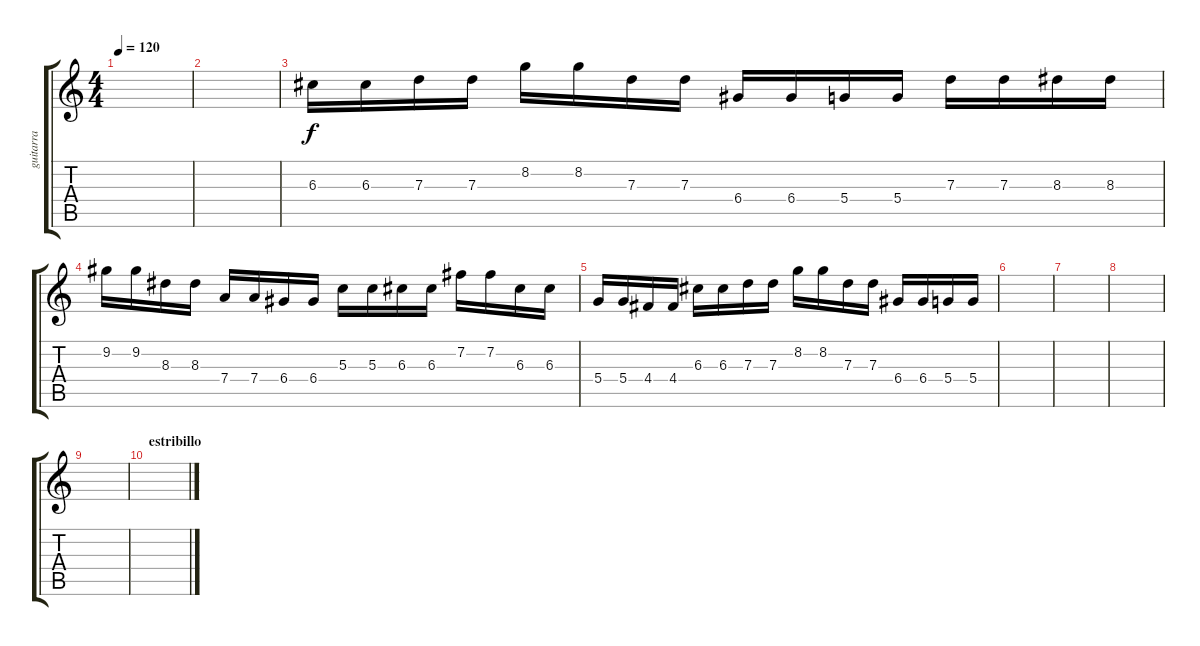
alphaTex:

\track ("guitarra" "guitarra") {instrument distortionguitar}
\staff {score tabs}
\tuning (E4 B3 G3 D3 A2 E2) {hide}
\ts (4 4)
\tempo 120
\clef g2
\ks c
|
|
6.3.16 6.3.16 7.3.16 7.3.16 8.2.16 8.2.16 7.3.16 7.3.16 6.4.16 6.4.16 5.4.16 5.4.16 7.3.16 7.3.16 8.3.16 8.3.16 |
9.2.16 9.2.16 8.3.16 8.3.16 7.4.16 7.4.16 6.4.16 6.4.16 5.3.16 5.3.16 6.3.16 6.3.16 7.2.16 7.2.16 6.3.16 6.3.16 |
5.4.16 5.4.16 4.4.16 4.4.16 6.3.16 6.3.16 7.3.16 7.3.16 8.2.16 8.2.16 7.3.16 7.3.16 6.4.16 6.4.16 5.4.16 5.4.16 |
|
|
|
|
\section ("" "estribillo")
